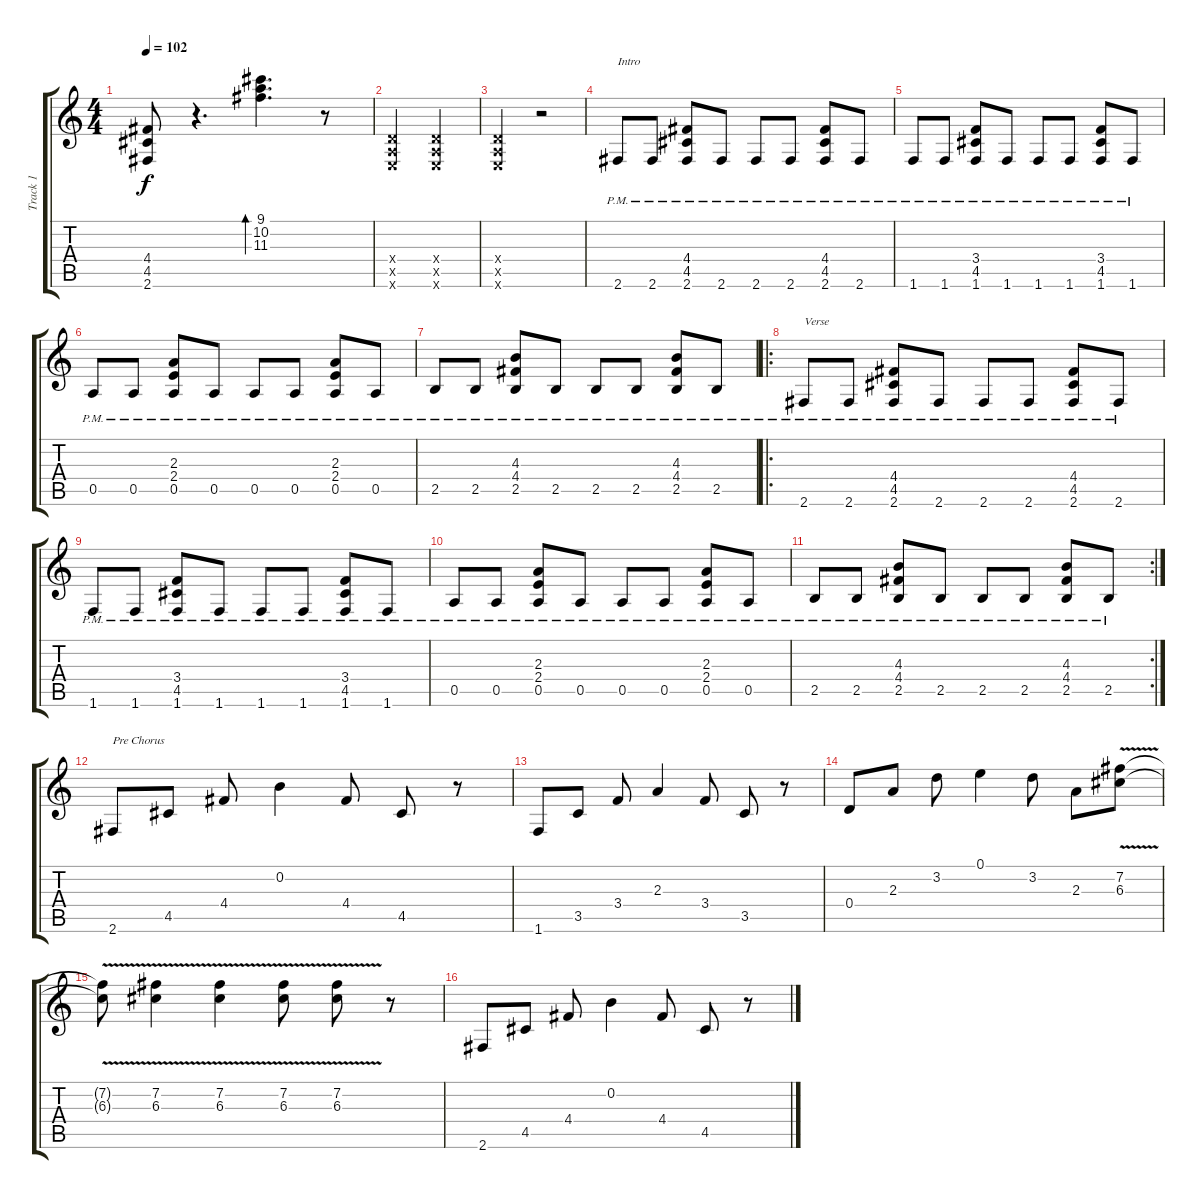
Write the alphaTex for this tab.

\track ("Track 1" "Track 1") {instrument acousticguitarsteel}
\staff {score tabs}
\tuning (E4 B3 G3 D3 A2 E2) {hide}
\ts (4 4)
\tempo 102
\clef g2
\ks c
(4.4 4.5 2.6).8{dy f instrument acousticguitarsteel} r.4{d} (9.1 10.2 11.3).4{d bd 60} r.8 |
(0.4{x} 0.5{x} 0.6{x}).2 (0.4{x} 0.5{x} 0.6{x}).2 |
(0.4{x} 0.5{x} 0.6{x}).2 r.2 |
2.6{pm}.8{txt "Intro"} 2.6{pm}.8 (4.4 4.5 2.6{pm}).8 2.6{pm}.8 2.6{pm}.8 2.6{pm}.8 (4.4 4.5 2.6{pm}).8 2.6{pm}.8 |
1.6{pm}.8 1.6{pm}.8 (3.4 4.5 1.6{pm}).8 1.6{pm}.8 1.6{pm}.8 1.6{pm}.8 (3.4 4.5 1.6{pm}).8 1.6{pm}.8 |
0.5{pm}.8 0.5{pm}.8 (2.3 2.4 0.5{pm}).8 0.5{pm}.8 0.5{pm}.8 0.5{pm}.8 (2.3 2.4 0.5{pm}).8 0.5{pm}.8 |
2.5{pm}.8 2.5{pm}.8 (4.3 4.4 2.5{pm}).8 2.5{pm}.8 2.5{pm}.8 2.5{pm}.8 (4.3 4.4 2.5{pm}).8 2.5{pm}.8 |
\ro
2.6{pm}.8{txt "Verse"} 2.6{pm}.8 (4.4 4.5 2.6{pm}).8 2.6{pm}.8 2.6{pm}.8 2.6{pm}.8 (4.4 4.5 2.6{pm}).8 2.6{pm}.8 |
1.6{pm}.8 1.6{pm}.8 (3.4 4.5 1.6{pm}).8 1.6{pm}.8 1.6{pm}.8 1.6{pm}.8 (3.4 4.5 1.6{pm}).8 1.6{pm}.8 |
0.5{pm}.8 0.5{pm}.8 (2.3 2.4 0.5{pm}).8 0.5{pm}.8 0.5{pm}.8 0.5{pm}.8 (2.3 2.4 0.5{pm}).8 0.5{pm}.8 |
\rc 2
2.5{pm}.8 2.5{pm}.8 (4.3 4.4 2.5{pm}).8 2.5{pm}.8 2.5{pm}.8 2.5{pm}.8 (4.3 4.4 2.5{pm}).8 2.5{pm}.8 |
2.6.8{txt "Pre Chorus"} 4.5.8 4.4.8 0.2.4 4.4.8 4.5.8 r.8 |
1.6.8 3.5.8 3.4.8 2.3.4 3.4.8 3.5.8 r.8 |
0.4.8 2.3.8 3.2.8 0.1.4 3.2.8 2.3.8 (7.2{v} 6.3{v}).8 |
(7.2{t} 6.3{t}).8 (7.2{v} 6.3{v}).4 (7.2{v} 6.3{v}).4 (7.2{v} 6.3{v}).8 (7.2{v} 6.3{v}).8 r.8 |
2.6.8 4.5.8 4.4.8 0.2.4 4.4.8 4.5.8 r.8
